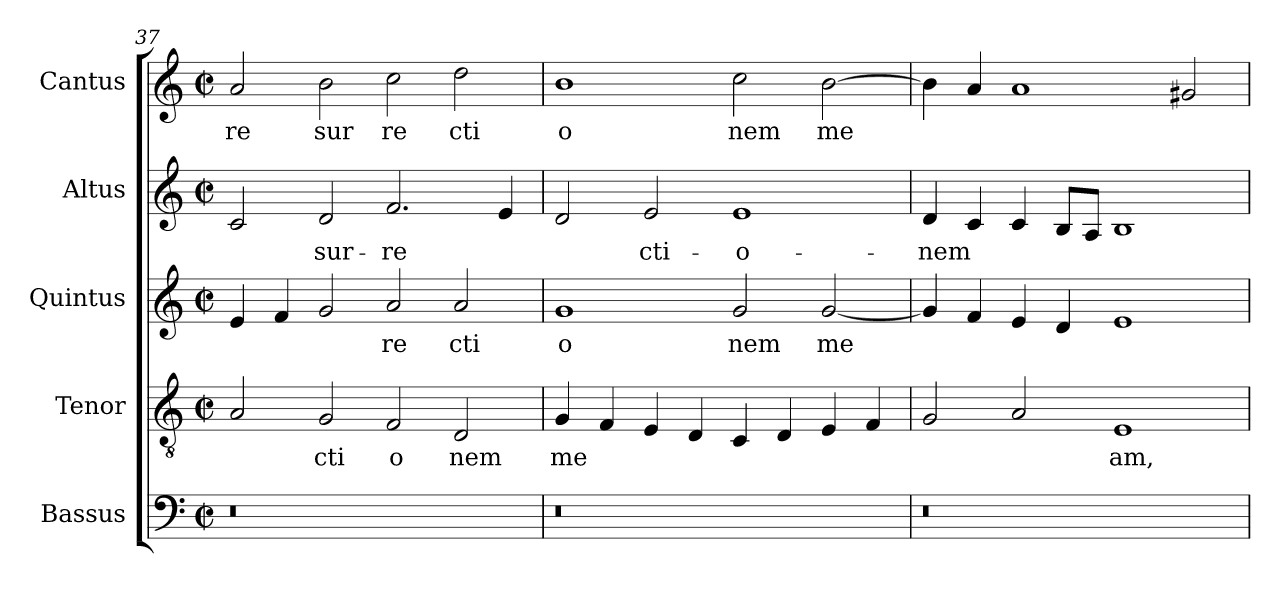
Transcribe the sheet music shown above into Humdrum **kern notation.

**kern	**kern	**text	**kern	**text	**kern	**text	**kern	**text
*part5	*part4	*part4	*part3	*part3	*part2	*part2	*part1	*part1
*staff5	*staff4	*staff4	*staff3	*staff3	*staff2	*staff2	*staff1	*staff1
*I"Bassus	*I"Tenor	*	*I"Quintus	*	*I"Altus	*	*I"Cantus	*
*clefF4	*clefGv2	*	*clefG2	*	*clefG2	*	*clefG2	*
*k[]	*k[]	*	*k[]	*	*k[]	*	*k[]	*
*C:	*C:	*	*C:	*	*C:	*	*C:	*
*M2/2	*M2/2	*	*M2/2	*	*M2/2	*	*M2/2	*
*met(c|)	*met(c|)	*	*met(c|)	*	*met(c|)	*	*met(c|)	*
=37	=37	=37	=37	=37	=37	=37	=37	=37
!	!	!LO:LY:b:cj	!	!LO:LY:b:cj	!	!LO:LY:b:cj	!	!LO:LY:b:cj
0r	2A/	.	4e/	.	2c/	--	2a/	re
!	!	!	!	!LO:LY:b:cj	!	!	!	!
.	.	.	4f/	.	.	.	.	.
!	!	!LO:LY:b:cj	!	!LO:LY:b:cj	!	!LO:LY:b:cj	!	!LO:LY:b:cj
.	2G/	cti	2g/	.	2d/	-sur-	2b\	sur
!	!	!LO:LY:b:cj	!	!LO:LY:b:cj	!	!LO:LY:b:cj	!	!LO:LY:b:cj
.	2F/	o	2a/	re	2.f/	-re-	2cc\	re
!	!	!LO:LY:b:cj	!	!LO:LY:b:cj	!	!	!	!LO:LY:b:cj
.	2D/	nem	2a/	cti	.	.	2dd\	cti
!	!	!	!	!	!	!LO:LY:b:cj	!	!
.	.	.	.	.	4e/	--	.	.
=38	=38	=38	=38	=38	=38	=38	=38	=38
!	!	!LO:LY:b:cj	!	!LO:LY:b:cj	!	!LO:LY:b:cj	!	!LO:LY:b:cj
0r	4G/	me	1g	o	2d/	--	1b	o
!	!	!LO:LY:b:cj	!	!	!	!	!	!
.	4F/	.	.	.	.	.	.	.
!	!	!LO:LY:b:cj	!	!	!	!LO:LY:b:cj	!	!
.	4E/	.	.	.	2e/	-cti-	.	.
!	!	!LO:LY:b:cj	!	!	!	!	!	!
.	4D/	.	.	.	.	.	.	.
!	!	!LO:LY:b:cj	!	!LO:LY:b:cj	!	!LO:LY:b:cj	!	!LO:LY:b:cj
.	4C/	.	2g/	nem	1e	-o-	2cc\	nem
!	!	!LO:LY:b:cj	!	!	!	!	!	!
.	4D/	.	.	.	.	.	.	.
!	!	!LO:LY:b:cj	!	!LO:LY:b:cj	!	!	!	!LO:LY:b:cj
.	4E/	.	[<2g/	me	.	.	[>2b\	me
!	!	!LO:LY:b:cj	!	!	!	!	!	!
.	4F/	.	.	.	.	.	.	.
=39	=39	=39	=39	=39	=39	=39	=39	=39
!	!	!LO:LY:b:cj	!	!LO:LY:b:cj	!	!LO:LY:b:cj	!	!LO:LY:b:cj
0r	2G/	.	4g/]	.	4d/	-nem	4b\]	.
!	!	!	!	!LO:LY:b:cj	!	!LO:LY:b:cj	!	!LO:LY:b:cj
.	.	.	4f/	.	4c/	.	4a/	.
!	!	!LO:LY:b:cj	!	!LO:LY:b:cj	!	!LO:LY:b:cj	!	!LO:LY:b:cj
.	2A/	.	4e/	.	4c/	.	1a	.
!	!	!	!	!LO:LY:b:cj	!	!LO:LY:b:cj	!	!
.	.	.	4d/	.	8B/L	.	.	.
!	!	!	!	!	!	!LO:LY:b:cj	!	!
.	.	.	.	.	8A/J	.	.	.
!	!	!LO:LY:b:cj	!	!LO:LY:b:cj	!	!LO:LY:b:cj	!	!
.	1E	am,	1e	.	1B	.	.	.
!	!	!	!	!	!	!	!	!LO:LY:b:cj
.	.	.	.	.	.	.	2g#/	.
=	=	=	=	=	=	=	=	=
*-	*-	*-	*-	*-	*-	*-	*-	*-
